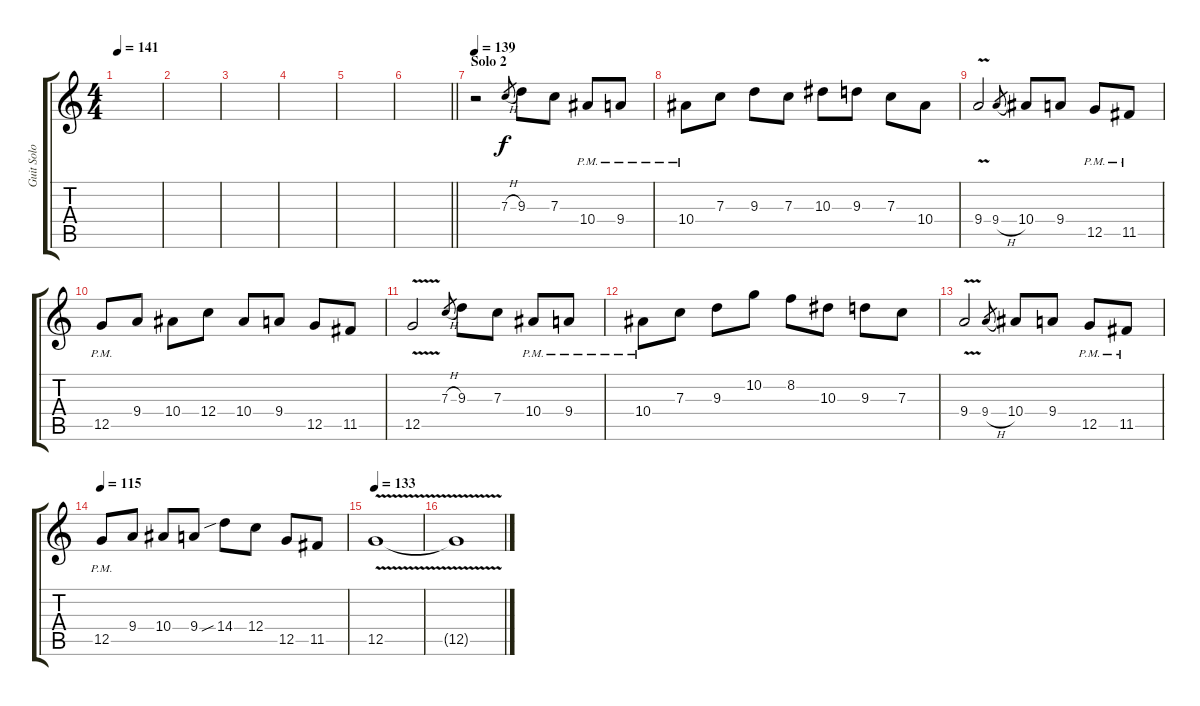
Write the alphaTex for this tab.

\track ("Guit Solo 2" "Guit Solo ") {instrument distortionguitar}
\staff {score tabs}
\tuning (D4 A3 F3 C3 G2 D2) {hide}
\ts (4 4)
\tempo 141
\clef g2
\ks c
|
|
|
|
|
\barLineRight lightlight
|
\section ("" "Solo 2")
\tempo 139
r.2 7.3{h}.8{gr} 9.3.8 7.3.8 10.4{pm}.8 9.4{pm}.8 |
10.4{pm}.8 7.3.8 9.3.8 7.3.8 10.3.8 9.3.8 7.3.8 10.4.8 |
9.4{v}.2 9.4{h}.8{gr} 10.4.8 9.4.8 12.5{pm}.8 11.5{pm}.8 |
12.5{pm}.8 9.4.8 10.4.8 12.4.8 10.4.8 9.4.8 12.5.8 11.5.8 |
12.5{v}.2 7.3{h}.8{gr} 9.3.8 7.3.8 10.4{pm}.8 9.4{pm}.8 |
10.4{pm}.8 7.3.8 9.3.8 10.2.8 8.2.8 10.3.8 9.3.8 7.3.8 |
9.4{v}.2 9.4{h}.8{gr} 10.4.8 9.4.8 12.5{pm}.8 11.5{pm}.8 |
\tempo 115
12.5{pm}.8 9.4.8 10.4.8 9.4.8 14.4{sib}.8 12.4.8 12.5.8 11.5.8 |
\tempo 133
12.5{v}.1 |
12.5{t}.1
